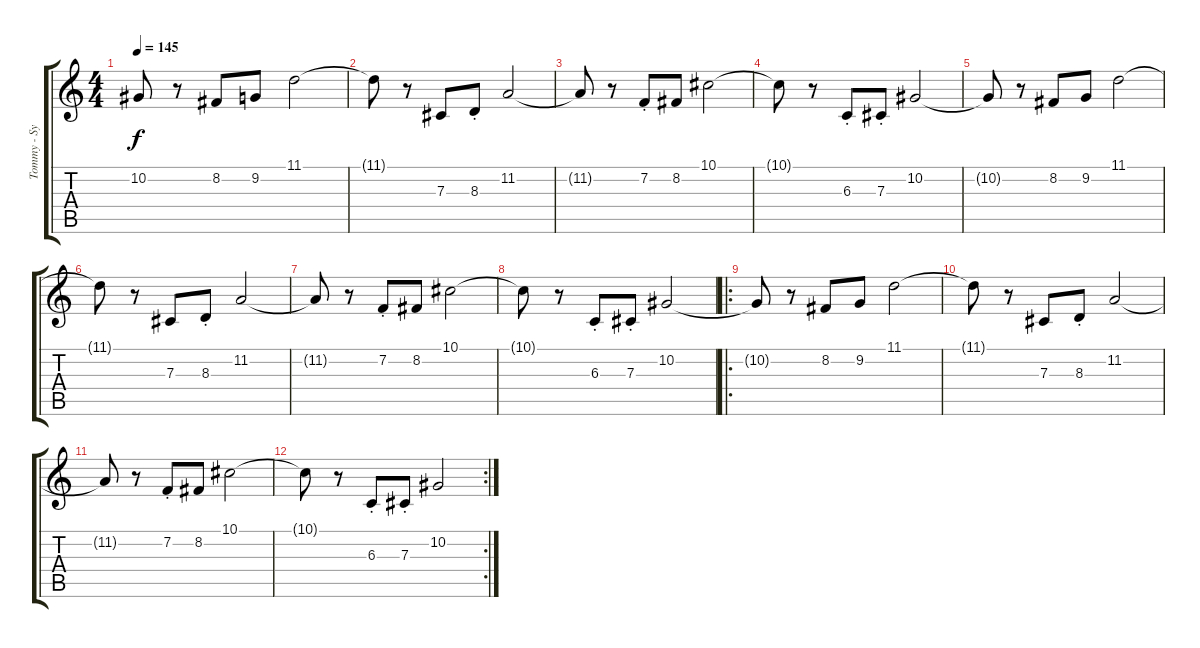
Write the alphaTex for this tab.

\track ("Tommy - Synth" "Tommy - Sy") {instrument flute}
\staff {score tabs}
\tuning (Eb4 Bb3 Gb3 Db3 Ab2 Eb2) {hide}
\ts (4 4)
\tempo 145
\clef g2
\ks c
10.2{t}.8{dy f} r.8 8.2.8 9.2.8 11.1.2 |
11.1{t}.8 r.8 7.3.8 8.3{st}.8 11.2.2 |
11.2{t}.8 r.8 7.2{st}.8 8.2.8 10.1.2 |
10.1{t}.8 r.8 6.3{st}.8 7.3{st}.8 10.2.2 |
10.2{t}.8 r.8 8.2.8 9.2.8 11.1.2 |
11.1{t}.8 r.8 7.3.8 8.3{st}.8 11.2.2 |
11.2{t}.8 r.8 7.2{st}.8 8.2.8 10.1.2 |
10.1{t}.8 r.8 6.3{st}.8 7.3{st}.8 10.2.2 |
\ro
10.2{t}.8 r.8 8.2.8 9.2.8 11.1.2 |
11.1{t}.8 r.8 7.3.8 8.3{st}.8 11.2.2 |
11.2{t}.8 r.8 7.2{st}.8 8.2.8 10.1.2 |
\rc 2
10.1{t}.8 r.8 6.3{st}.8 7.3{st}.8 10.2.2
